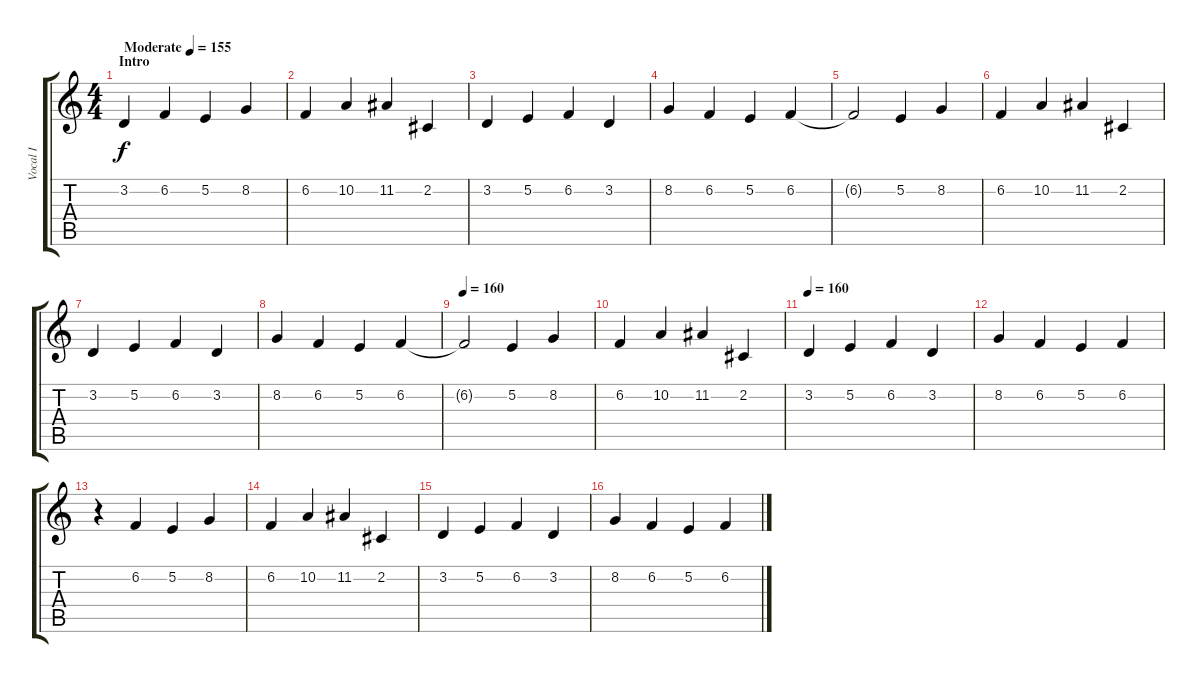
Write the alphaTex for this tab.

\track ("Vocal I" "Vocal I") {instrument synthvoice}
\staff {score tabs}
\tuning (E4 B3 G3 D3 A2 E2) {hide}
\ts (4 4)
\section ("" "Intro")
\tempo (155 "Moderate")
\clef g2
\ks c
3.2.4{dy f instrument choiraahs} 6.2.4 5.2.4 8.2.4 |
6.2.4 10.2.4 11.2.4 2.2.4 |
3.2.4 5.2.4 6.2.4 3.2.4 |
8.2.4 6.2.4 5.2.4 6.2.4 |
6.2{t}.2 5.2.4 8.2.4 |
6.2.4 10.2.4 11.2.4 2.2.4 |
3.2.4 5.2.4 6.2.4 3.2.4 |
8.2.4 6.2.4 5.2.4 6.2.4 |
\tempo 160
6.2{t}.2 5.2.4 8.2.4 |
6.2.4 10.2.4 11.2.4 2.2.4 |
\tempo 160
3.2.4 5.2.4 6.2.4 3.2.4 |
8.2.4 6.2.4 5.2.4 6.2.4 |
r.4 6.2.4 5.2.4 8.2.4 |
6.2.4 10.2.4 11.2.4 2.2.4 |
3.2.4 5.2.4 6.2.4 3.2.4 |
8.2.4 6.2.4 5.2.4 6.2.4
